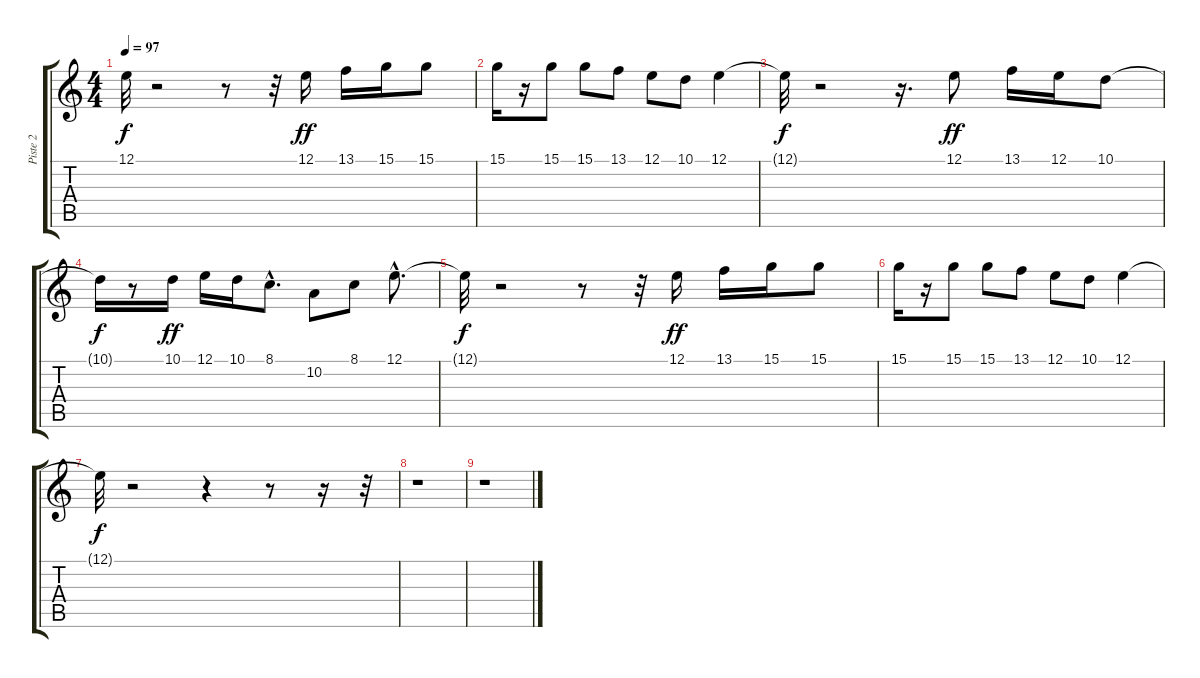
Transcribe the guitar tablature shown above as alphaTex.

\track ("Piste 2" "Piste 2") {instrument trombone}
\staff {score tabs}
\tuning (E4 B3 G3 D3 A2 E2) {hide}
\ts (4 4)
\tempo 97
\clef g2
\ks c
12.1{t}.32{dy f} r.2 r.8 r.32 12.1.16{dy ff} 13.1.16 15.1.16 15.1.8 |
15.1.16 r.16 15.1.8 15.1.8 13.1.8 12.1.8 10.1.8 12.1.4 |
12.1{t}.32{dy f} r.2 r.16{d} 12.1.8{dy ff} 13.1.16 12.1.16 10.1.8 |
10.1{t}.16{dy f} r.8 10.1.16{dy ff} 12.1.16 10.1.16 8.1{hac}.8{d} 10.2.8 8.1.8 12.1{hac}.8{d} |
12.1{t}.32{dy f} r.2 r.8 r.32 12.1.16{dy ff} 13.1.16 15.1.16 15.1.8 |
15.1.16 r.16 15.1.8 15.1.8 13.1.8 12.1.8 10.1.8 12.1.4 |
12.1{t}.32{dy f} r.2 r.4 r.8 r.16 r.32 |
r.1 |
r.1
